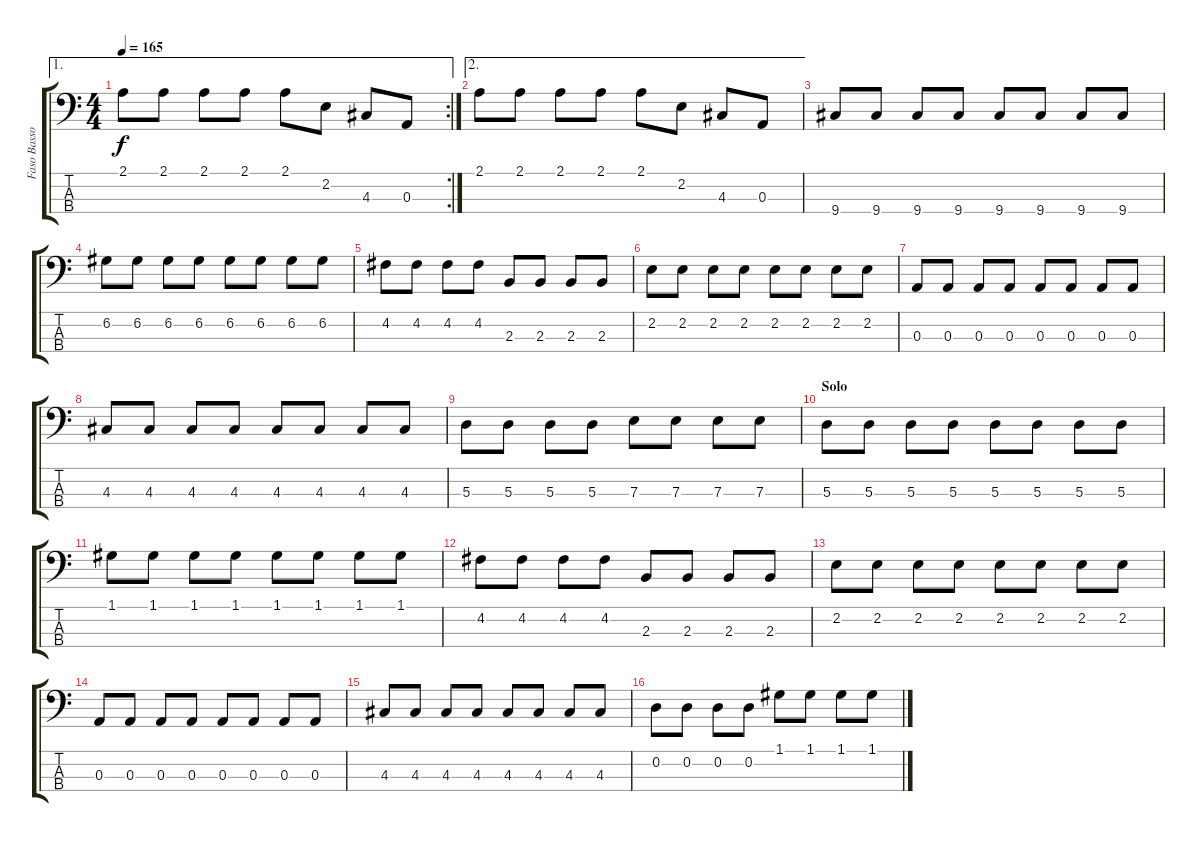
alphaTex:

\track ("Faso Basso" "Faso Basso") {instrument electricbasspick}
\staff {score tabs}
\tuning (G2 D2 A1 E1) {hide}
\ae 1
\rc 2
\ts (4 4)
\tempo 165
\clef f4
\ks c
2.1.8{dy f} 2.1.8 2.1.8 2.1.8 2.1.8 2.2.8 4.3.8 0.3.8 |
\ae 2
2.1.8 2.1.8 2.1.8 2.1.8 2.1.8 2.2.8 4.3.8 0.3.8 |
9.4.8 9.4.8 9.4.8 9.4.8 9.4.8 9.4.8 9.4.8 9.4.8 |
6.2.8 6.2.8 6.2.8 6.2.8 6.2.8 6.2.8 6.2.8 6.2.8 |
4.2.8 4.2.8 4.2.8 4.2.8 2.3.8 2.3.8 2.3.8 2.3.8 |
2.2.8 2.2.8 2.2.8 2.2.8 2.2.8 2.2.8 2.2.8 2.2.8 |
0.3.8 0.3.8 0.3.8 0.3.8 0.3.8 0.3.8 0.3.8 0.3.8 |
4.3.8 4.3.8 4.3.8 4.3.8 4.3.8 4.3.8 4.3.8 4.3.8 |
5.3.8 5.3.8 5.3.8 5.3.8 7.3.8 7.3.8 7.3.8 7.3.8 |
\section ("" "Solo")
5.3.8 5.3.8 5.3.8 5.3.8 5.3.8 5.3.8 5.3.8 5.3.8 |
1.1.8 1.1.8 1.1.8 1.1.8 1.1.8 1.1.8 1.1.8 1.1.8 |
4.2.8 4.2.8 4.2.8 4.2.8 2.3.8 2.3.8 2.3.8 2.3.8 |
2.2.8 2.2.8 2.2.8 2.2.8 2.2.8 2.2.8 2.2.8 2.2.8 |
0.3.8 0.3.8 0.3.8 0.3.8 0.3.8 0.3.8 0.3.8 0.3.8 |
4.3.8 4.3.8 4.3.8 4.3.8 4.3.8 4.3.8 4.3.8 4.3.8 |
0.2.8 0.2.8 0.2.8 0.2.8 1.1.8 1.1.8 1.1.8 1.1.8
